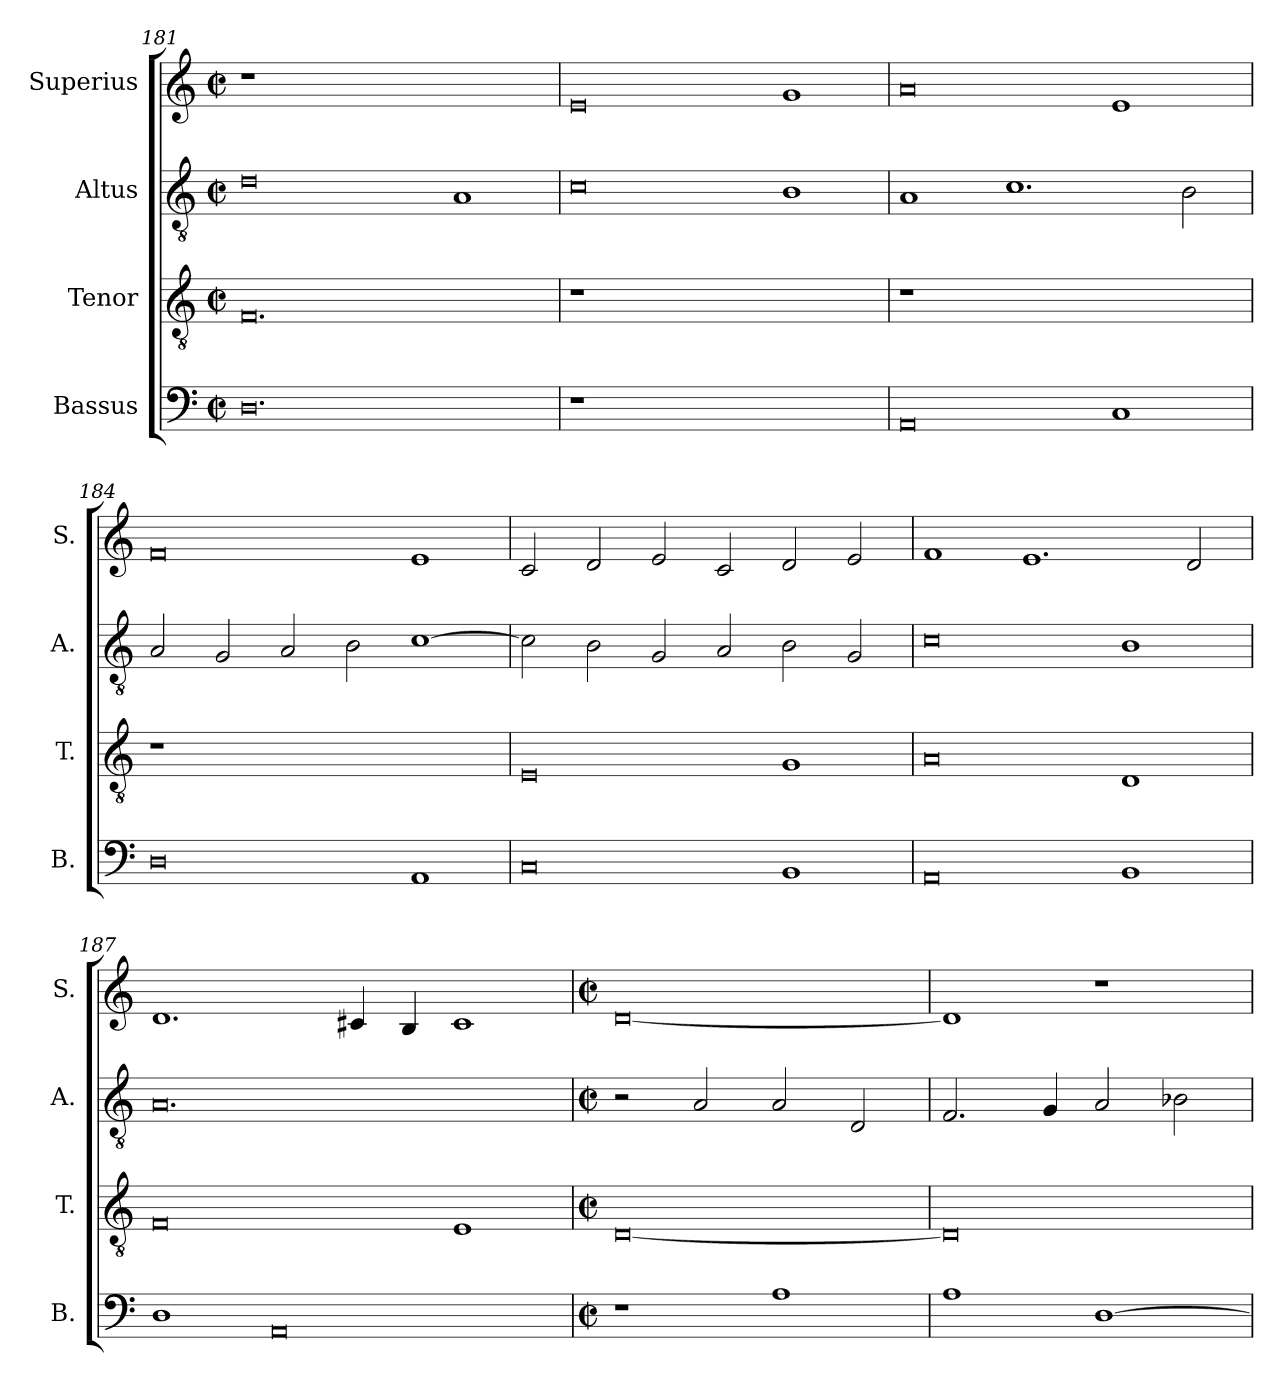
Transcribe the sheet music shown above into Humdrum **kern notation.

**kern	**kern	**kern	**kern
*part4	*part3	*part2	*part1
*staff4	*staff3	*staff2	*staff1
*I"Bassus	*I"Tenor	*I"Altus	*I"Superius
*I'B.	*I'T.	*I'A.	*I'S.
*clefF4	*clefGv2	*clefGv2	*clefG2
*	*ITrd7c12	*ITrd7c12	*
*k[]	*k[]	*k[]	*k[]
*C:	*C:	*C:	*C:
*M2/2	*M2/2	*M2/2	*M2/2
*met(c|)	*met(c|)	*met(c|)	*met(c|)
=181	=181	=181	=181
!	!	!	!LO:N:vis=1
0.Di	0.FFi	0Di	1r
.	.	.	0ryy
.	.	1AAi	.
=182	=182	=182	=182
!LO:N:vis=1	!LO:N:vis=1	!	!
1r	1r	0Ci	0ei
0ryy	0ryy	.	.
.	.	1BBi	1gi
=183	=183	=183	=183
!	!LO:N:vis=1	!	!
0AAi	1r	1AAi	0ai
.	0ryy	1.Ci	.
1Ci	.	.	1ei
.	.	2BBi\	.
=184	=184	=184	=184
!	!LO:N:vis=1	!	!
0Di	1r	2AAi/	0fi
.	.	2GGi/	.
.	0ryy	2AAi/	.
.	.	2BBi\	.
1AAi	.	[>1Ci	1ei
!!LO:LB:g=z
=185	=185	=185	=185
0Ci	0EEi	2Ci\]	2ci/
.	.	2BBi\	2di/
.	.	2GGi/	2ei/
.	.	2AAi/	2ci/
1BBi	1GGi	2BBi\	2di/
.	.	2GGi/	2ei/
=186	=186	=186	=186
0AAi	0AAi	0Ci	1fi
.	.	.	1.ei
1BBi	1DDi	1BBi	.
.	.	.	2di/
=187	=187	=187	=187
1Di	0FFi	0.AAi	1.di
0AAi	.	.	.
.	.	.	4c#Xi/
.	.	.	4Bi/
.	1EEi	.	1c#i
=188	=188	=188	=188
*M2/2	*M2/2	*M2/2	*M2/2
*met(c|)	*met(c|)	*met(c|)	*met(c|)
1r	[<0DDi	2r	[<0di
.	.	2AAi/	.
1Ai	.	2AAi/	.
.	.	2DDi/	.
!!LO:PB:g=z
=189	=189	=189	=189
1Ai	0DDi]	2.FFi/	1di]
.	.	4GGi/	.
[>1Di	.	2AAi/	1r
.	.	2BB-Xi\	.
=	=	=	=
*-	*-	*-	*-
